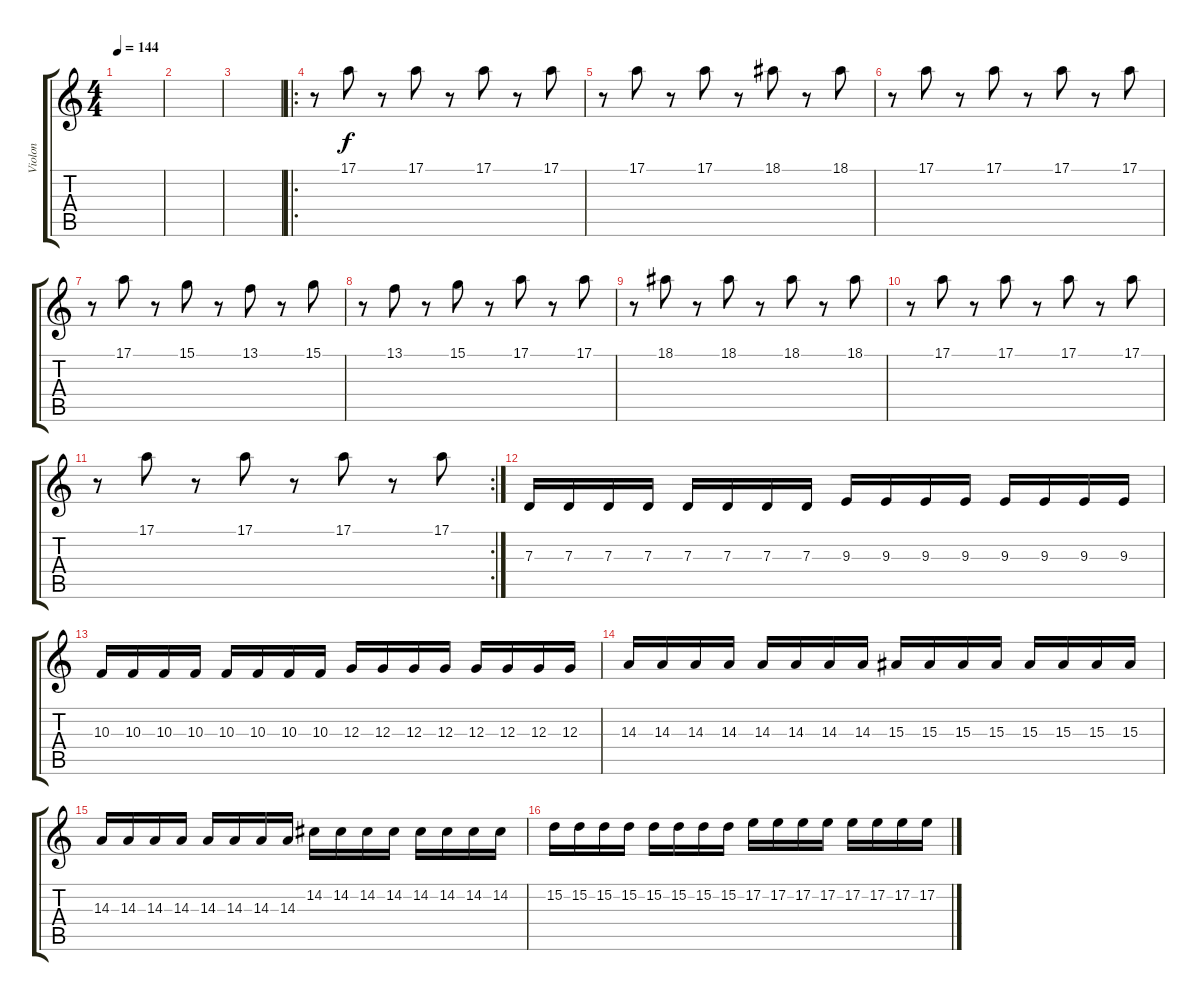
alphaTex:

\track ("Violon" "Violon") {instrument viola}
\staff {score tabs}
\tuning (E4 B3 G3 D3 A2 E2) {hide}
\ts (4 4)
\tempo 144
\clef g2
\ks c
|
|
|
\ro
r.8{volume 11} 17.1.8 r.8 17.1.8 r.8 17.1.8 r.8 17.1.8 |
r.8 17.1.8 r.8 17.1.8 r.8 18.1.8 r.8 18.1.8 |
r.8 17.1.8 r.8 17.1.8 r.8 17.1.8 r.8 17.1.8 |
r.8 17.1.8 r.8 15.1.8 r.8 13.1.8 r.8 15.1.8 |
r.8 13.1.8 r.8 15.1.8 r.8 17.1.8 r.8 17.1.8 |
r.8 18.1.8 r.8 18.1.8 r.8 18.1.8 r.8 18.1.8 |
r.8 17.1.8 r.8 17.1.8 r.8 17.1.8 r.8 17.1.8 |
\rc 2
r.8 17.1.8 r.8 17.1.8 r.8 17.1.8 r.8 17.1.8 |
7.3.16 7.3.16 7.3.16 7.3.16 7.3.16 7.3.16 7.3.16 7.3.16 9.3.16 9.3.16 9.3.16 9.3.16 9.3.16 9.3.16 9.3.16 9.3.16 |
10.3.16 10.3.16 10.3.16 10.3.16 10.3.16 10.3.16 10.3.16 10.3.16 12.3.16 12.3.16 12.3.16 12.3.16 12.3.16 12.3.16 12.3.16 12.3.16 |
14.3.16 14.3.16 14.3.16 14.3.16 14.3.16 14.3.16 14.3.16 14.3.16 15.3.16 15.3.16 15.3.16 15.3.16 15.3.16 15.3.16 15.3.16 15.3.16 |
14.3.16 14.3.16 14.3.16 14.3.16 14.3.16 14.3.16 14.3.16 14.3.16 14.2.16 14.2.16 14.2.16 14.2.16 14.2.16 14.2.16 14.2.16 14.2.16 |
15.2.16 15.2.16 15.2.16 15.2.16 15.2.16 15.2.16 15.2.16 15.2.16 17.2.16 17.2.16 17.2.16 17.2.16 17.2.16 17.2.16 17.2.16 17.2.16
